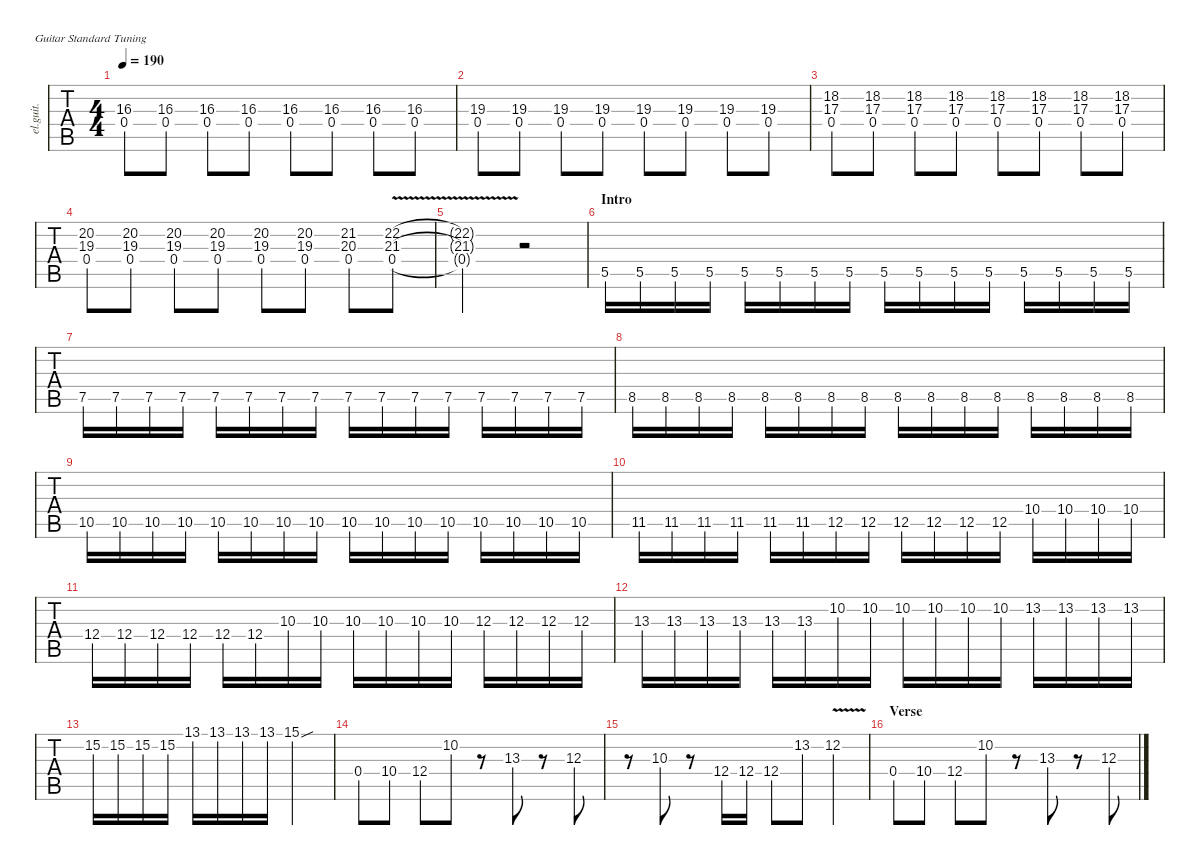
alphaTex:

\defaultSystemsLayout 4
\hideDynamics
\bracketExtendMode nobrackets
\track ("後藤ひとり" "el.guit.") {solo instrument electricguitarclean}
\staff {tabs}
\tuning (E4 B3 G3 D3 A2 E2)
\ts (4 4)
\tempo 190
\clef g2
\ks c
(16.3 0.4).8{dy mf} (16.3 0.4).8 (16.3 0.4).8 (16.3 0.4).8 (16.3 0.4).8 (16.3 0.4).8 (16.3 0.4).8 (16.3 0.4).8 |
(19.3 0.4).8 (19.3 0.4).8 (19.3 0.4).8 (19.3 0.4).8 (19.3 0.4).8 (19.3 0.4).8 (19.3 0.4).8 (19.3 0.4).8 |
(18.2 17.3 0.4).8 (18.2 17.3 0.4).8 (18.2 17.3 0.4).8 (18.2 17.3 0.4).8 (18.2 17.3 0.4).8 (18.2 17.3 0.4).8 (18.2 17.3 0.4).8 (18.2 17.3 0.4).8 |
(0.4 19.3 20.2).8 (0.4 19.3 20.2).8 (0.4 19.3 20.2).8 (0.4 19.3 20.2).8 (0.4 19.3 20.2).8 (0.4 19.3 20.2).8 (0.4 20.3{acc #} 21.2{acc #}).8 (0.4{v} 21.3 22.2).8 |
(22.2{t} 21.3{t} 0.4{t}).2 r.2 |
\section ("" "Intro")
5.5.16 5.5.16 5.5.16 5.5.16 5.5.16 5.5.16 5.5.16 5.5.16 5.5.16 5.5.16 5.5.16 5.5.16 5.5.16 5.5.16 5.5.16 5.5.16 |
7.5.16 7.5.16 7.5.16 7.5.16 7.5.16 7.5.16 7.5.16 7.5.16 7.5.16 7.5.16 7.5.16 7.5.16 7.5.16 7.5.16 7.5.16 7.5.16 |
8.5.16 8.5.16 8.5.16 8.5.16 8.5.16 8.5.16 8.5.16 8.5.16 8.5.16 8.5.16 8.5.16 8.5.16 8.5.16 8.5.16 8.5.16 8.5.16 |
10.5.16 10.5.16 10.5.16 10.5.16 10.5.16 10.5.16 10.5.16 10.5.16 10.5.16 10.5.16 10.5.16 10.5.16 10.5.16 10.5.16 10.5.16 10.5.16 |
11.5{acc #}.16 11.5{acc #}.16 11.5{acc #}.16 11.5{acc #}.16 11.5{acc #}.16 11.5{acc #}.16 12.5.16 12.5.16 12.5.16 12.5.16 12.5.16 12.5.16 10.4.16 10.4.16 10.4.16 10.4.16 |
12.4.16 12.4.16 12.4.16 12.4.16 12.4.16 12.4.16 10.3.16 10.3.16 10.3.16 10.3.16 10.3.16 10.3.16 12.3.16 12.3.16 12.3.16 12.3.16 |
13.3{acc #}.16 13.3{acc #}.16 13.3{acc #}.16 13.3{acc #}.16 13.3{acc #}.16 13.3{acc #}.16 10.2.16 10.2.16 10.2.16 10.2.16 10.2.16 10.2.16 13.2.16 13.2.16 13.2.16 13.2.16 |
15.2.16 15.2.16 15.2.16 15.2.16 13.1.16 13.1.16 13.1.16 13.1.16 15.1{sou}.2 |
0.4.8 10.4.8 12.4.8 10.2.8 r.8 13.3{acc #}.8 r.8 12.3.8 |
r.8 10.3.8 r.8 12.4.16 12.4.16 12.4.8 13.2.8 12.2{v}.4 |
\section ("" "Verse")
0.4.8 10.4.8 12.4.8 10.2.8 r.8 13.3{acc #}.8 r.8 12.3.8
